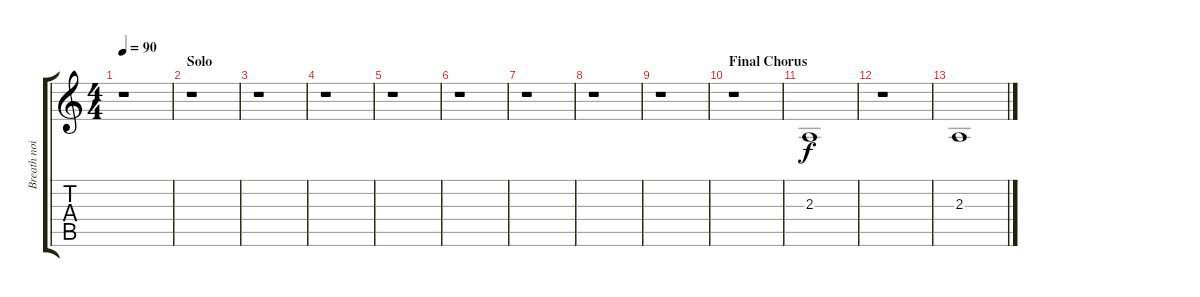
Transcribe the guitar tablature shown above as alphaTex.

\track ("Breath noise" "Breath noi") {instrument seashore}
\staff {score tabs}
\tuning (E4 B3 G3 D3 A2 E2) {hide}
\ts (4 4)
\tempo 90
\clef g2
\ks c
r.1{dy f} |
\section ("" "Solo")
r.1 |
r.1 |
r.1 |
r.1 |
r.1 |
r.1 |
r.1 |
r.1 |
\section ("" "Final Chorus")
r.1 |
2.3.1 |
r.1 |
2.3.1
